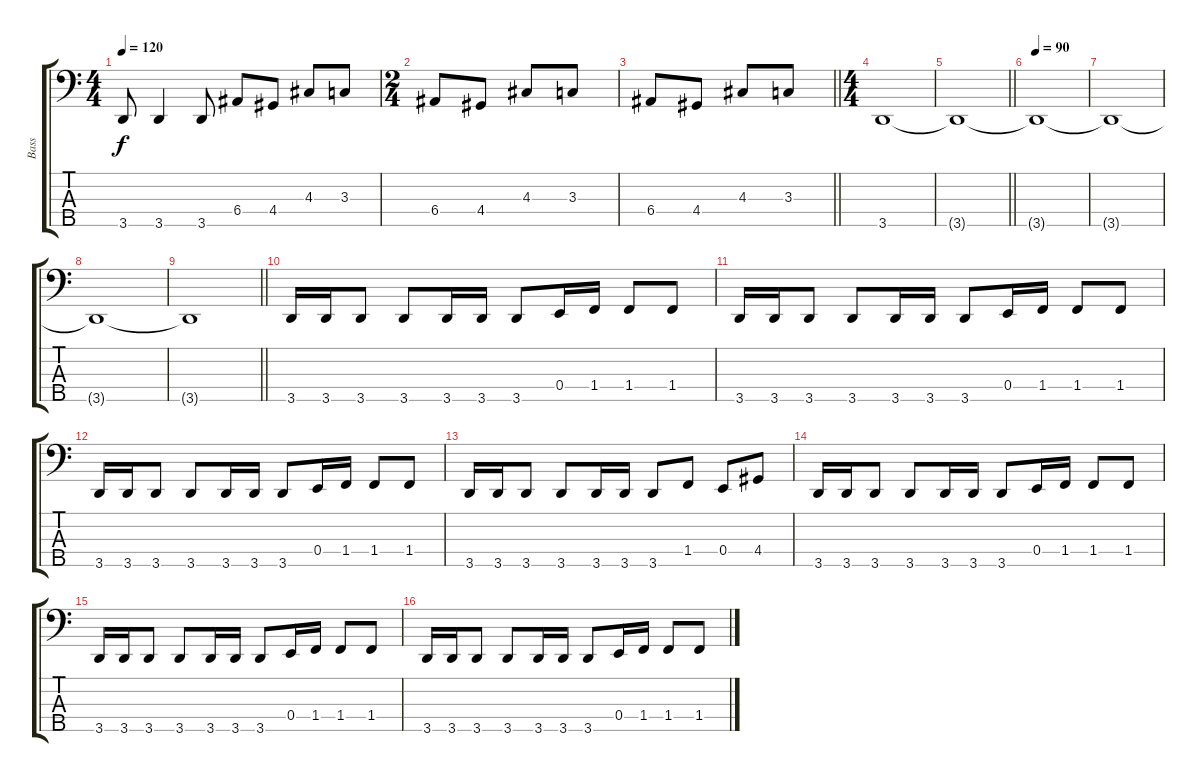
\track ("Bass" "Bass") {instrument slapbass2}
\staff {score tabs}
\tuning (G2 D2 A1 E1 B0) {hide}
\ts (4 4)
\tempo 120
\clef f4
\ks c
3.5.8{dy f} 3.5.4 3.5.8 6.4.8 4.4.8 4.3.8 3.3.8 |
\ts (2 4)
6.4.8 4.4.8 4.3.8 3.3.8 |
\barLineRight lightlight
6.4.8 4.4.8 4.3.8 3.3.8 |
\ts (4 4)
3.5.1 |
\barLineRight lightlight
3.5{t}.1 |
\tempo 90
3.5{t}.1 |
3.5{t}.1 |
3.5{t}.1 |
\barLineRight lightlight
3.5{t}.1 |
3.5.16 3.5.16 3.5.8 3.5.8 3.5.16 3.5.16 3.5.8 0.4.16 1.4.16 1.4.8 1.4.8 |
3.5.16 3.5.16 3.5.8 3.5.8 3.5.16 3.5.16 3.5.8 0.4.16 1.4.16 1.4.8 1.4.8 |
3.5.16 3.5.16 3.5.8 3.5.8 3.5.16 3.5.16 3.5.8 0.4.16 1.4.16 1.4.8 1.4.8 |
3.5.16 3.5.16 3.5.8 3.5.8 3.5.16 3.5.16 3.5.8 1.4.8 0.4.8 4.4.8 |
3.5.16 3.5.16 3.5.8 3.5.8 3.5.16 3.5.16 3.5.8 0.4.16 1.4.16 1.4.8 1.4.8 |
3.5.16 3.5.16 3.5.8 3.5.8 3.5.16 3.5.16 3.5.8 0.4.16 1.4.16 1.4.8 1.4.8 |
3.5.16 3.5.16 3.5.8 3.5.8 3.5.16 3.5.16 3.5.8 0.4.16 1.4.16 1.4.8 1.4.8
